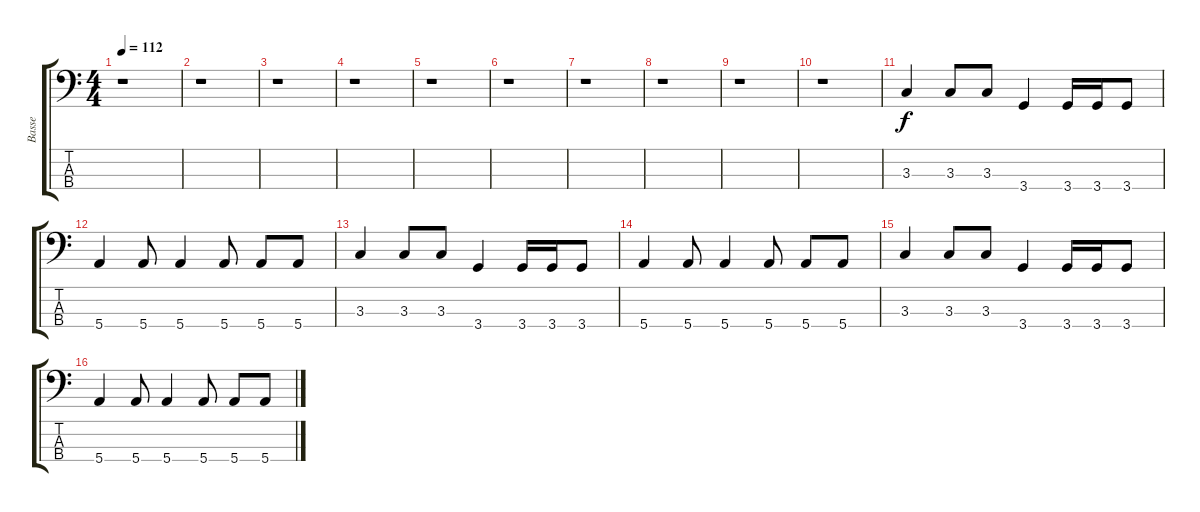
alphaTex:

\track ("Basse" "Basse") {instrument electricbasspick}
\staff {score tabs}
\tuning (G2 D2 A1 E1) {hide}
\ts (4 4)
\tempo 112
\clef f4
\ks c
r.1{dy f instrument electricbasspick} |
r.1 |
r.1 |
r.1 |
r.1 |
r.1 |
r.1 |
r.1 |
r.1 |
r.1 |
3.3.4 3.3.8 3.3.8 3.4.4 3.4.16 3.4.16 3.4.8 |
5.4.4 5.4.8 5.4.4 5.4.8 5.4.8 5.4.8 |
3.3.4 3.3.8 3.3.8 3.4.4 3.4.16 3.4.16 3.4.8 |
5.4.4 5.4.8 5.4.4 5.4.8 5.4.8 5.4.8 |
3.3.4 3.3.8 3.3.8 3.4.4 3.4.16 3.4.16 3.4.8 |
5.4.4 5.4.8 5.4.4 5.4.8 5.4.8 5.4.8
